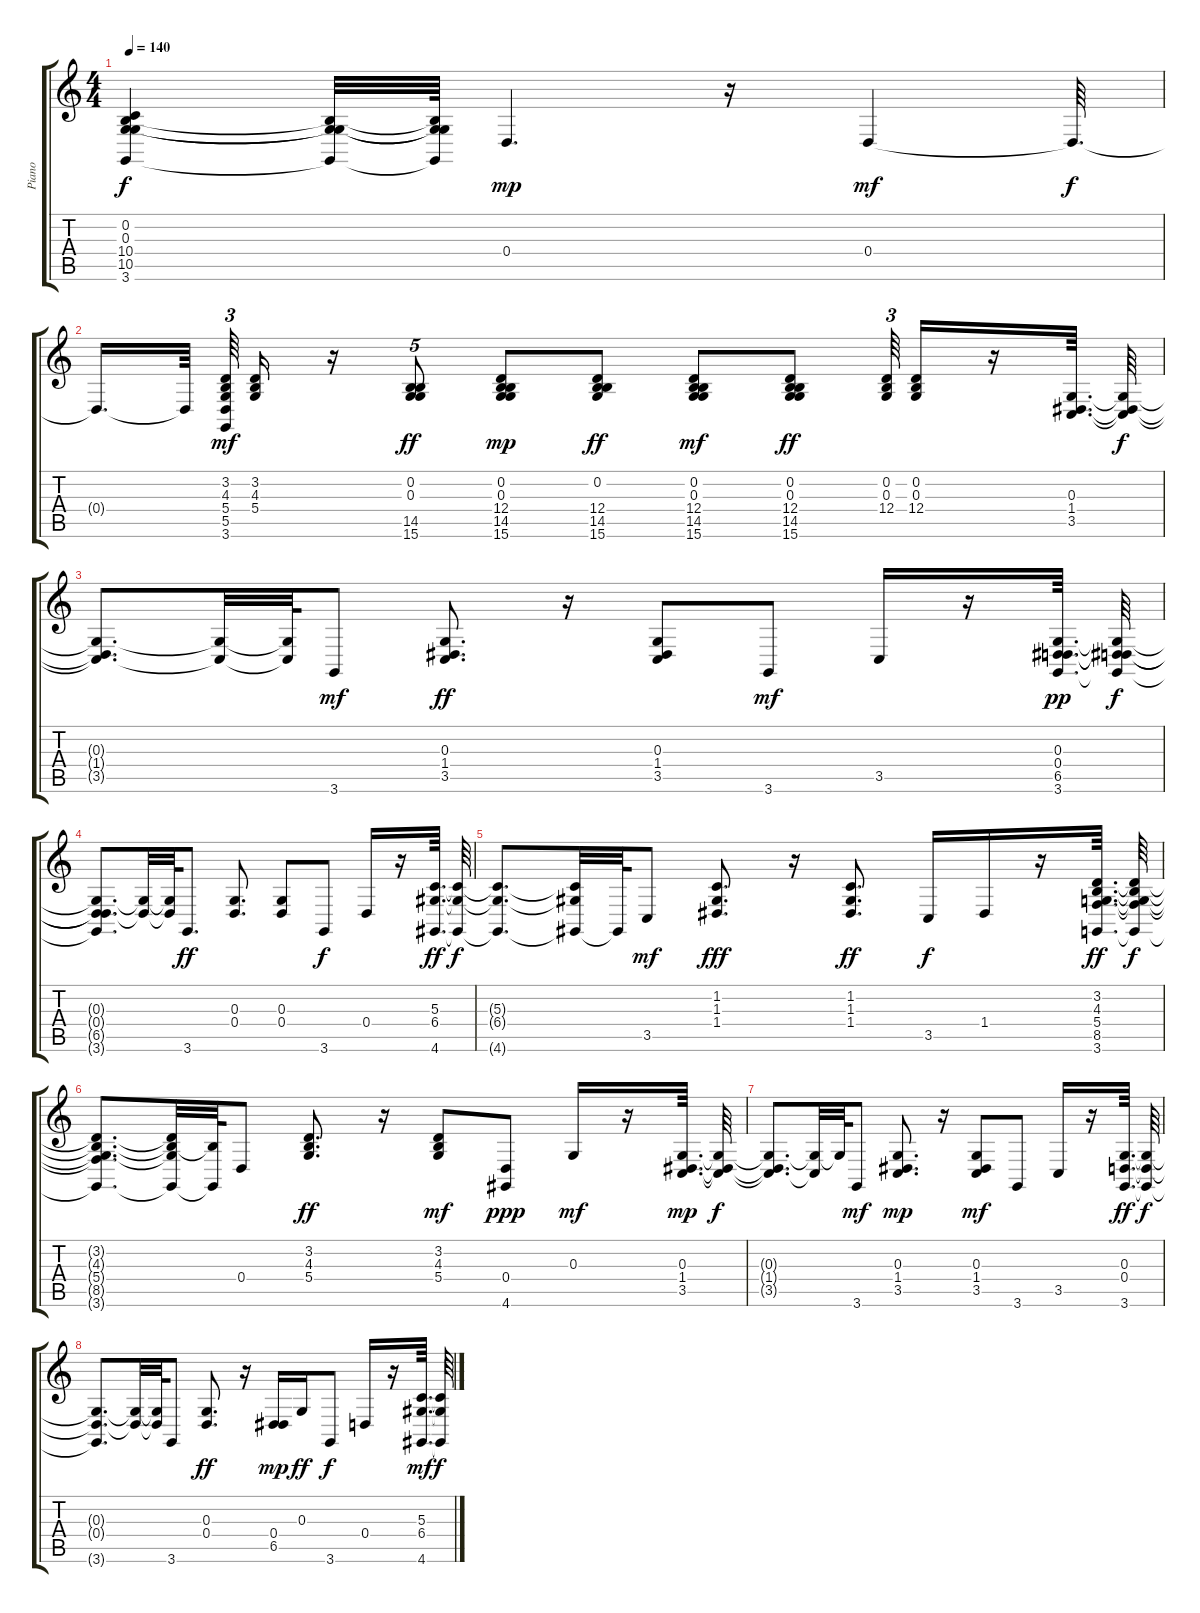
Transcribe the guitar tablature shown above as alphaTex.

\track ("Piano" "Piano") {instrument tangoaccordion}
\staff {score tabs}
\tuning (E4 B3 G3 D3 A2 E2) {hide}
\ts (4 4)
\tempo 140
\clef g2
\ks c
(0.2{t} 0.3{t} 10.4{t} 10.5{t} 3.6{t}).4{dy f} (0.2{t} 0.3{t} 10.5{t} 3.6{t}).32 (0.2{t} 0.3{t} 10.5{t} 3.6{t}).64 0.4.4{d dy mp} r.16 0.4.4{dy mf} 0.4{t}.64{d dy f} |
0.4{t}.16{d} 0.4{t}.64{beam splitsecondary} (3.2 4.3 5.4 5.5 3.6).64{tu (3 2) dy mf} (3.2 4.3 5.4).16 r.16 (0.2 0.3 14.5 15.6).8{tu (5 4) dy ff} (0.2 0.3 12.4 14.5 15.6).8{dy mp} (0.2 12.4 14.5 15.6).8{dy ff} (0.2 0.3 12.4 14.5 15.6).8{dy mf} (0.2 0.3 12.4 14.5 15.6).8{dy ff} (0.2 0.3 12.4).64{tu (3 2)} (0.2 0.3 12.4).16 r.16 (0.3 1.4 3.5).64{d} (0.3{t} 1.4{t} 3.5{t}).64{dy f} |
(0.3{t} 1.4{t} 3.5{t}).8{d} (0.3{t} 3.5{t}).32 (0.3{t} 3.5{t}).64 3.6.8{dy mf} (0.3 1.4 3.5).8{d dy ff} r.16 (0.3 1.4 3.5).8 3.6.8{dy mf} 3.5.16 r.16 (0.3 0.4 6.5 3.6).64{d dy pp} (0.3{t} 0.4{t} 6.5{t} 3.6{t}).64{dy f} |
(0.3{t} 0.4{t} 6.5{t} 3.6{t}).8{d} (0.3{t} 0.4{t}).32 (0.3{t} 0.4{t}).64 3.6.8{d dy ff} (0.3 0.4).8{d} (0.3 0.4).8 3.6.8{dy f} 0.4.16 r.16 (5.3 6.4 4.6).64{d dy ff} (5.3{t} 6.4{t} 4.6{t}).64{dy f} |
(5.3{t} 6.4{t} 4.6{t}).8{d} (5.3{t} 6.4{t} 4.6{t}).32 4.6{t}.64 3.5.8{dy mf} (1.2 1.3 1.4).8{d dy fff} r.16 (1.2 1.3 1.4).8{d dy ff} 3.5.16{dy f} 1.4.16 r.16 (3.2 4.3 5.4 8.5 3.6).64{d dy ff} (3.2{t} 4.3{t} 5.4{t} 8.5{t} 3.6{t}).64{dy f} |
(3.2{t} 4.3{t} 5.4{t} 8.5{t} 3.6{t}).8{d} (3.2{t} 4.3{t} 5.4{t} 3.6{t}).32 (4.3{t} 3.6{t}).64 0.4.8 (3.2 4.3 5.4).8{d dy ff} r.16 (3.2 4.3 5.4).8{dy mf} (0.4 4.6).8{dy ppp} 0.3.16{dy mf} r.16 (0.3 1.4 3.5).64{d dy mp} (0.3{t} 1.4{t} 3.5{t}).64{dy f} |
(0.3{t} 1.4{t} 3.5{t}).8{d} (0.3{t} 3.5{t}).32 0.3{t}.64 3.6.8{dy mf} (0.3 1.4 3.5).8{d dy mp} r.16 (0.3 1.4 3.5).8{dy mf} 3.6.8 3.5.16 r.16 (0.3 0.4 3.6).64{d dy ff} (0.3{t} 0.4{t} 3.6{t}).64{dy f} |
(0.3{t} 0.4{t} 3.6{t}).8{d} (0.3{t} 0.4{t}).32 (0.3{t} 0.4{t}).64 3.6.8 (0.3 0.4).8{d dy ff} r.16 (0.4 6.5).16{dy mp} 0.3.16{dy ff} 3.6.8{dy f} 0.4.16 r.16 (5.3 6.4 4.6).64{d dy mf} (5.3{t} 6.4{t} 4.6{t}).64{dy f}
